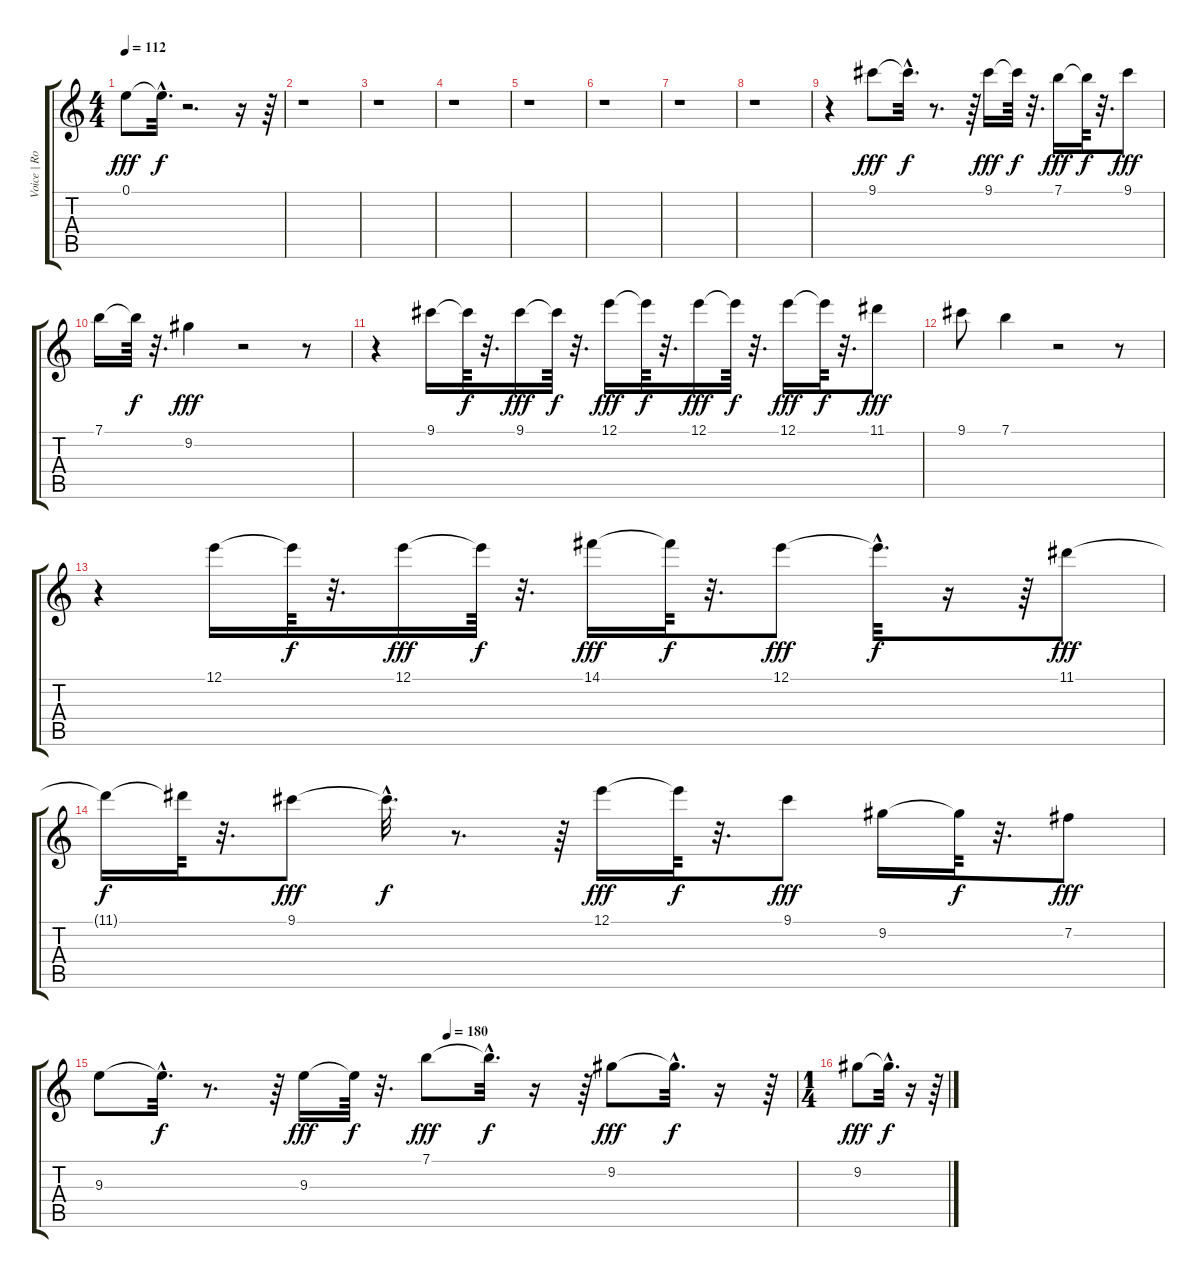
\track ("Voice | Rocket Queen" "Voice | Ro") {instrument overdrivenguitar}
\staff {score tabs}
\tuning (E4 B3 G3 D3 A2 E2) {hide}
\ts (4 4)
\tempo 112
\clef g2
\ks c
0.1.8{dy fff} 0.1{hac t}.32{d dy f} r.2{d} r.16 r.64 |
r.1 |
r.1 |
r.1 |
r.1 |
r.1 |
r.1 |
r.1 |
r.4 9.1.8{dy fff} 9.1{hac t}.32{d dy f} r.8{d} r.64 9.1.16{dy fff} 9.1{t}.64{dy f} r.32{d} 7.1.16{dy fff} 7.1{t}.64{dy f} r.32{d} 9.1.8{dy fff} |
7.1.16 7.1{t}.64{dy f} r.32{d} 9.2.4{dy fff} r.2 r.8 |
r.4 9.1.16 9.1{t}.64{dy f} r.32{d} 9.1.16{dy fff} 9.1{t}.64{dy f} r.32{d} 12.1.16{dy fff} 12.1{t}.64{dy f} r.32{d} 12.1.16{dy fff} 12.1{t}.64{dy f} r.32{d} 12.1.16{dy fff} 12.1{t}.64{dy f} r.32{d} 11.1.8{dy fff} |
9.1.8 7.1.4 r.2 r.8 |
r.4 12.1.16 12.1{t}.64{dy f} r.32{d} 12.1.16{dy fff} 12.1{t}.64{dy f} r.32{d} 14.1.16{dy fff} 14.1{t}.64{dy f} r.32{d} 12.1.8{dy fff} 12.1{hac t}.32{d dy f} r.16 r.64 11.1.8{dy fff} |
11.1{t}.16{dy f} 11.1{t}.64 r.32{d} 9.1.8{dy fff} 9.1{hac t}.32{d dy f} r.8{d} r.64 12.1.16{dy fff} 12.1{t}.64{dy f} r.32{d} 9.1.8{dy fff} 9.2.16 9.2{t}.64{dy f} r.32{d} 7.2.8{dy fff} |
\tempo (180 0.5)
9.3.8 9.3{hac t}.32{d dy f} r.8{d} r.64 9.3.16{dy fff} 9.3{t}.64{dy f} r.32{d} 7.1.8{dy fff} 7.1{hac t}.32{d dy f} r.16 r.64 9.2.8{dy fff} 9.2{hac t}.32{d dy f} r.16 r.64 |
\ts (1 4)
9.2.8{dy fff} 9.2{hac t}.32{d dy f} r.16 r.64
